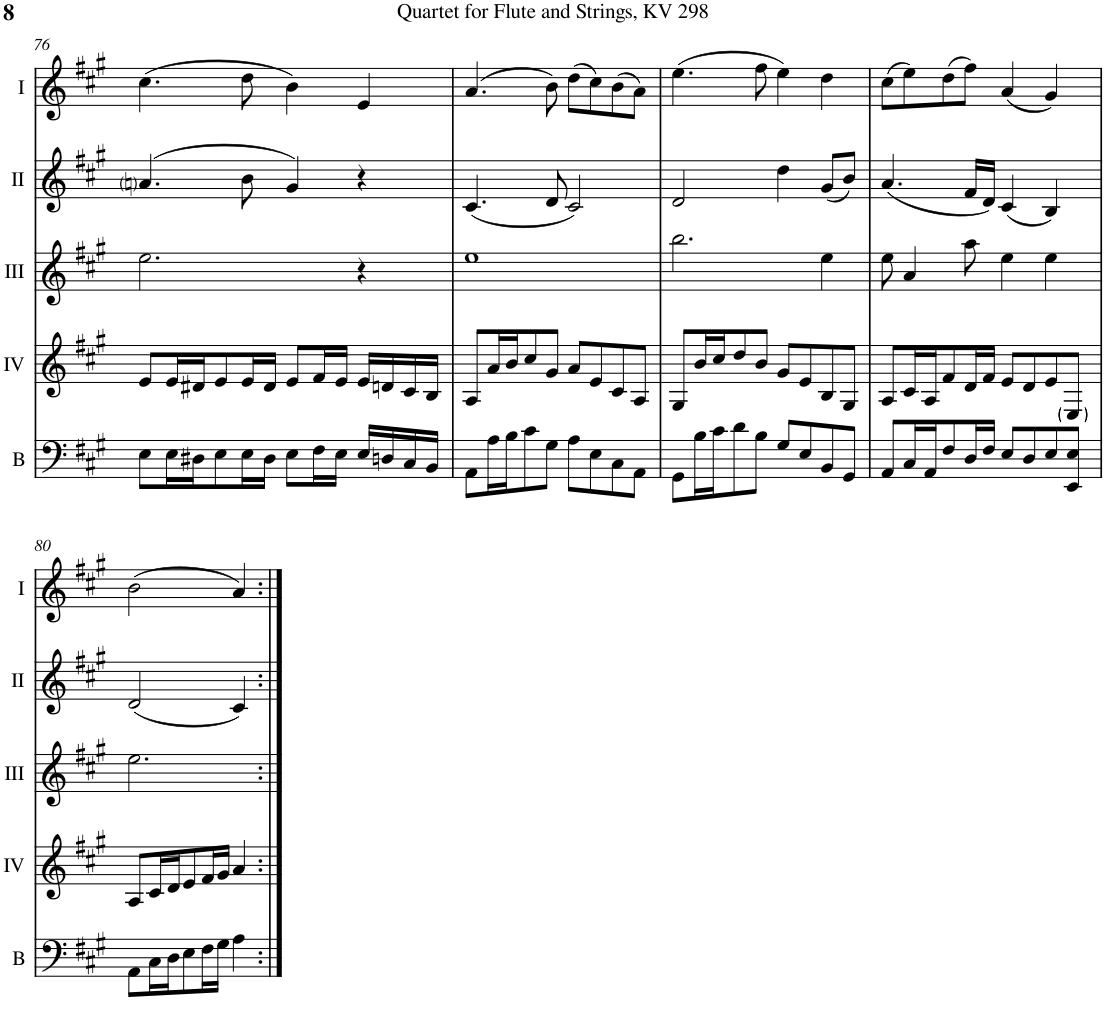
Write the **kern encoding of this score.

**kern	**kern	**kern	**kern	**kern
*part5	*part4	*part3	*part2	*part1
*staff5	*staff4	*staff3	*staff2	*staff1
*I"Bass	*I"Acc. 4	*I"Acc. 3	*I"Acc. 2	*I"Acc. 1
*I'B	*	*	*	*
!!LO:PB:g=z
*clefF4	*clefG2	*clefG2	*clefG2	*clefG2
*Trd7c12	*Trd7c12	*Trd7c12	*	*
*k[f#c#g#]	*k[f#c#g#]	*k[f#c#g#]	*k[f#c#g#]	*k[f#c#g#]
*M2/2	*M2/2	*M2/2	*M2/2	*M2/2
*met(c|)	*met(c|)	*met(c|)	*met(c|)	*met(c|)
=76	=76	=76	=76	=76
8E\L	8e/L	2.ee\	(4.ani/	(4.cc#\
16E\L	16e/L	.	.	.
16D#X\J	16d#X/J	.	.	.
8E\	8e/	.	.	.
16E\L	16e/L	.	8b\	8dd\
16D#\JJ	16d#/JJ	.	.	.
8E\L	8e/L	.	4g#/)	4b\)
16F#\L	16f#/L	.	.	.
16E\JJ	16e/JJ	.	.	.
16E/LL	16e/LL	4r	4r	4e/
16Dn/	16dn/	.	.	.
16C#/	16c#/	.	.	.
16BB/JJ	16B/JJ	.	.	.
=77	=77	=77	=77	=77
8AA\L	8A/L	1ee	(4.c#/	(4.a/
16A\L	16a/L	.	.	.
16B\J	16b/J	.	.	.
8c#\	8cc#/	.	.	.
8G#\J	8g#/J	.	8d/	8b\)
8A\L	8a/L	.	2c#/)	(8dd\L
8E\	8e/	.	.	8cc#\)
8C#\	8c#/	.	.	(8b\
8AA\J	8A/J	.	.	8a\J)
=78	=78	=78	=78	=78
8GG#\L	8G#/L	2.bb\	2d/	(4.ee\
16B\L	16b/L	.	.	.
16c#\J	16cc#/J	.	.	.
8d\	8dd/	.	.	.
8B\J	8b/J	.	.	8ff#\
8G#/L	8g#/L	.	4dd\	4ee\)
8E/	8e/	.	.	.
8BB/	8B/	4ee\	(8g#/L	4dd\
8GG#/J	8G#/J	.	8b/J)	.
=79	=79	=79	=79	=79
8AA/L	8A/L	8ee\	(4.a/	(8cc#\L
16C#/L	16c#/L	4a/	.	8ee\)
16AA/J	16A/J	.	.	.
8F#/	8f#/	.	.	(8dd\
16D/L	16d/L	8aa\	16f#/LL	8ff#\J)
16F#/JJ	16f#/JJ	.	16d/JJ)	.
8E/L	8e/L	4ee\	(4c#/	(4a/
8D/	8d/	.	.	.
8E/	8e/	4ee\	4B/)	4g#/)
8EE/ 8E/J	8E/J	.	.	.
!!LO:LB:g=z
=80	=80	=80	=80	=80
8AA\L	8A/L	2.ee\	(2d/	(2b\
16C#\L	16c#/L	.	.	.
16D\J	16d/J	.	.	.
8E\	8e/	.	.	.
16F#\L	16f#/L	.	.	.
16G#\JJ	16g#/JJ	.	.	.
4A\	4a/	.	4c#/)	4a/)
=:|!	=:|!	=:|!	=:|!	=:|!
*-	*-	*-	*-	*-
